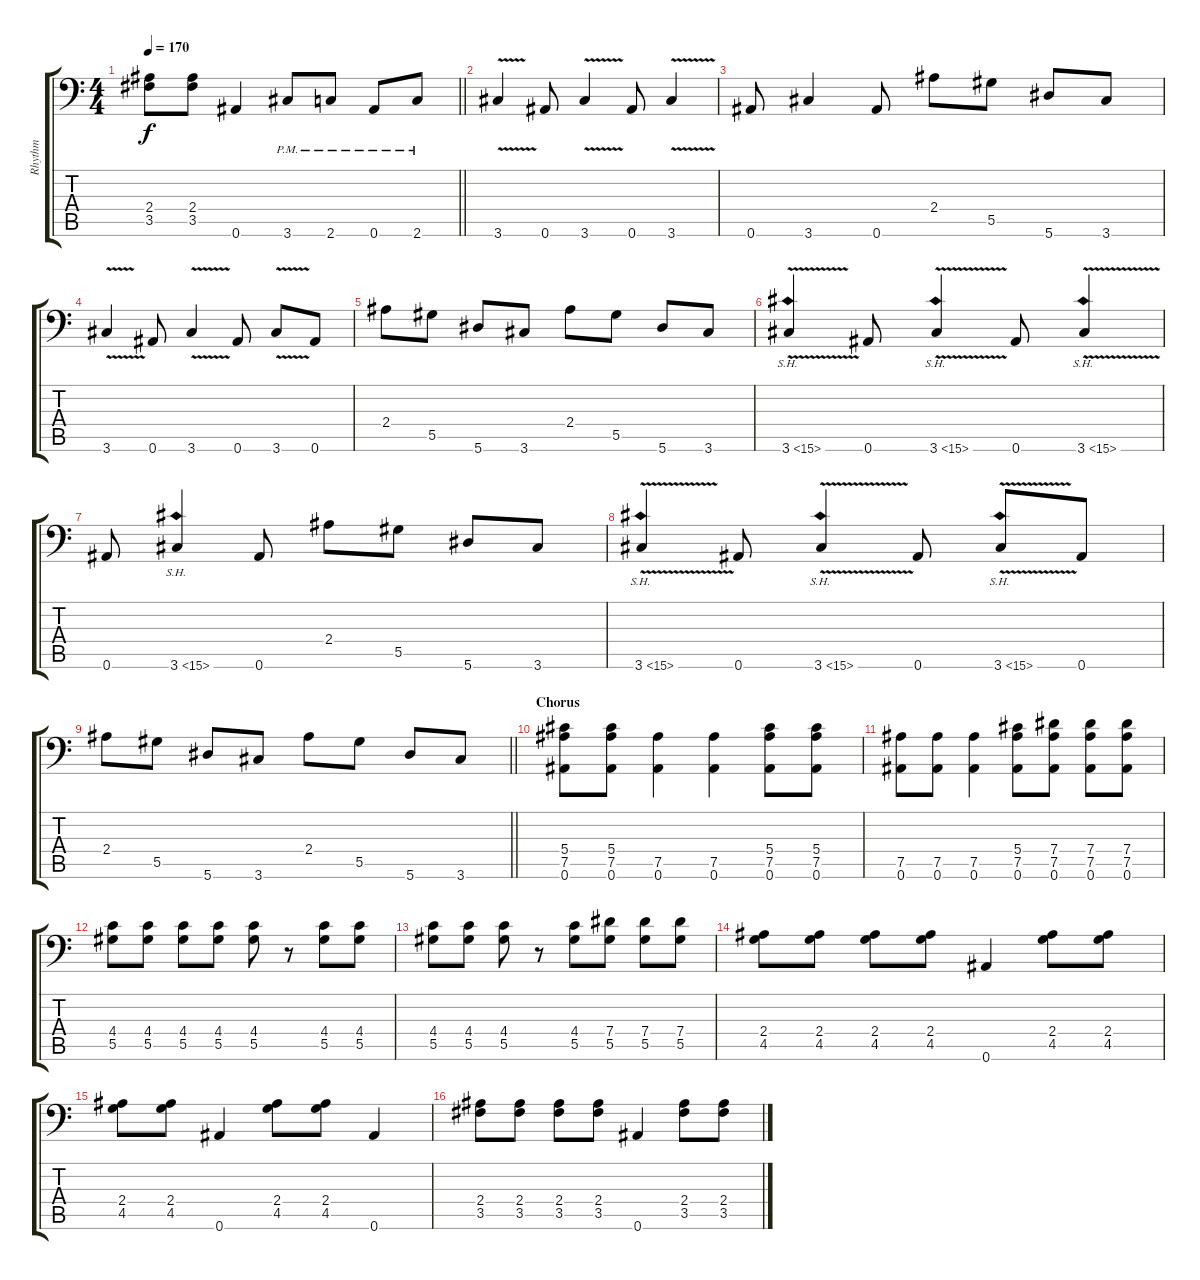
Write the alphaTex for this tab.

\track ("Rhythm" "Rhythm") {instrument distortionguitar}
\staff {score tabs}
\tuning (Bb3 F3 Db3 Ab2 Eb2 Bb1) {hide}
\ts (4 4)
\tempo 170
\clef f4
\barLineRight lightlight
\ks c
(2.4 3.5).8{dy f} (2.4 3.5).8 0.6.4 3.6{pm}.8 2.6{pm}.8 0.6{pm}.8 2.6{pm}.8 |
3.6{v}.4 0.6.8 3.6{v}.4 0.6.8 3.6{v}.4 |
0.6.8 3.6.4 0.6.8 2.4.8 5.5.8 5.6.8 3.6.8 |
3.6{v}.4 0.6.8 3.6{v}.4 0.6.8 3.6{v}.8 0.6.8 |
2.4.8 5.5.8 5.6.8 3.6.8 2.4.8 5.5.8 5.6.8 3.6.8 |
3.6{sh 12 v}.4 0.6.8 3.6{sh 12 v}.4 0.6.8 3.6{sh 12 v}.4 |
0.6.8 3.6{sh 12}.4 0.6.8 2.4.8 5.5.8 5.6.8 3.6.8 |
3.6{sh 12 v}.4 0.6.8 3.6{sh 12 v}.4 0.6.8 3.6{sh 12 v}.8 0.6.8 |
\barLineRight lightlight
2.4.8 5.5.8 5.6.8 3.6.8 2.4.8 5.5.8 5.6.8 3.6.8 |
\section ("" "Chorus")
(5.4 7.5 0.6).8 (5.4 7.5 0.6).8 (7.5 0.6).4 (7.5 0.6).4 (5.4 7.5 0.6).8 (5.4 7.5 0.6).8 |
(7.5 0.6).8 (7.5 0.6).8 (7.5 0.6).4 (5.4 7.5 0.6).8 (7.4 7.5 0.6).8 (7.4 7.5 0.6).8 (7.4 7.5 0.6).8 |
(4.4 5.5).8 (4.4 5.5).8 (4.4 5.5).8 (4.4 5.5).8 (4.4 5.5).8 r.8 (4.4 5.5).8 (4.4 5.5).8 |
(4.4 5.5).8 (4.4 5.5).8 (4.4 5.5).8 r.8 (4.4 5.5).8 (7.4 5.5).8 (7.4 5.5).8 (7.4 5.5).8 |
(2.4 4.5).8 (2.4 4.5).8 (2.4 4.5).8 (2.4 4.5).8 0.6.4 (2.4 4.5).8 (2.4 4.5).8 |
(2.4 4.5).8 (2.4 4.5).8 0.6.4 (2.4 4.5).8 (2.4 4.5).8 0.6.4 |
(2.4 3.5).8 (2.4 3.5).8 (2.4 3.5).8 (2.4 3.5).8 0.6.4 (2.4 3.5).8 (2.4 3.5).8
